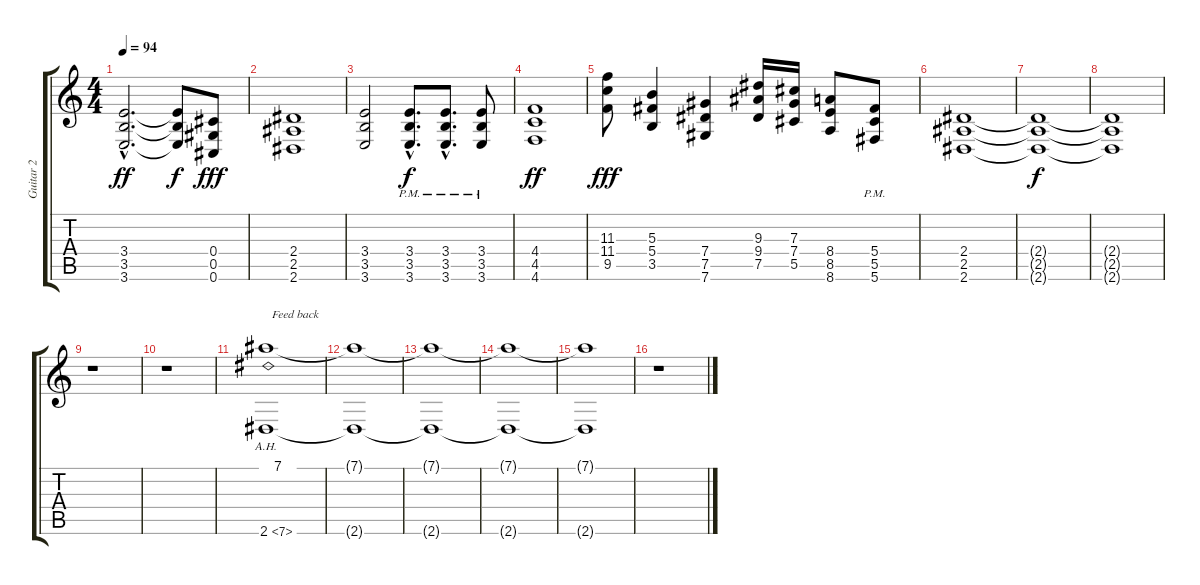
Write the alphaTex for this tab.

\track ("Guitar 2" "Guitar 2") {instrument electricguitarjazz}
\staff {score tabs}
\tuning (Eb4 Bb3 Gb3 Db3 Ab2 Db2) {hide}
\ts (4 4)
\tempo 94
\clef g2
\ks c
(3.4{hac} 3.5{hac} 3.6{hac}).2{d dy ff instrument distortionguitar} (3.4{t} 3.5{t} 3.6{t}).8{dy f} (0.4 0.5 0.6).8{dy fff} |
(2.4 2.5 2.6).1{instrument distortionguitar} |
(3.4 3.5 3.6).2{instrument distortionguitar} (3.4{hac pm} 3.5{hac pm} 3.6{hac pm}).8{d dy f} (3.4{hac pm} 3.5{hac pm} 3.6{hac pm}).8{d} (3.4{pm} 3.5{pm} 3.6{pm}).8 |
(4.4 4.5 4.6).1{dy ff instrument distortionguitar} |
(11.3 11.4 9.5).8{dy fff instrument distortionguitar} (5.3 5.4 3.5).4 (7.4 7.5 7.6).4 (9.3 9.4 7.5).16 (7.3 7.4 5.5).16 (8.4 8.5 8.6).8 (5.4{pm} 5.5{pm} 5.6{pm}).8 |
(2.4 2.5 2.6).1{volume 3 instrument distortionguitar} |
(2.4{t} 2.5{t} 2.6{t}).1{dy f} |
(2.4{t} 2.5{t} 2.6{t}).1 |
r.1 |
r.1{volume 0} |
(7.1 2.6{ah 5}).1{txt "  Feed back" volume 12 instrument overdrivenguitar} |
(7.1{t} 2.6{t}).1 |
(7.1{t} 2.6{t}).1 |
(7.1{t} 2.6{t}).1{volume 0} |
(7.1{t} 2.6{t}).1 |
r.1
